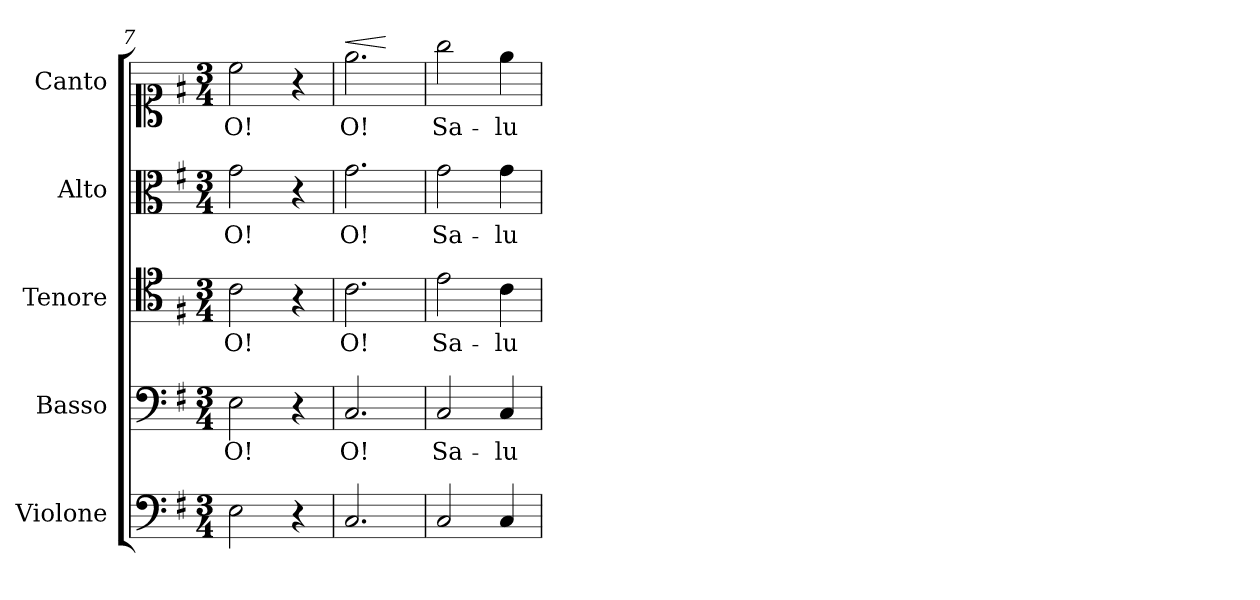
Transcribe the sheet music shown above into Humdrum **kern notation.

**kern	**kern	**text	**kern	**text	**kern	**text	**kern	**text	**dynam
*part5	*part4	*part4	*part3	*part3	*part2	*part2	*part1	*part1	*part1
*staff5	*staff4	*staff4	*staff3	*staff3	*staff2	*staff2	*staff1	*staff1	*staff1
*I"Violone	*I"Basso	*	*I"Tenore	*	*I"Alto	*	*I"Canto	*	*
*I'Vlne	*I'B	*	*I'T	*	*I'A	*	*I'C	*	*
*clefF4	*clefF4	*	*clefC4	*	*clefC3	*	*clefC1	*	*
*k[f#]	*k[f#]	*	*k[f#]	*	*k[f#]	*	*k[f#]	*	*
*G:	*G:	*	*G:	*	*G:	*	*G:	*	*
*M3/4	*M3/4	*	*M3/4	*	*M3/4	*	*M3/4	*	*
=7	=7	=7	=7	=7	=7	=7	=7	=7	=7
2E\	2E\	O!	2c\	O!	2g\	O!	2cc\	O!	.
4r	4r	.	4r	.	4r	.	4r	.	.
=8	=8	=8	=8	=8	=8	=8	=8	=8	=8
!	!	!	!	!	!	!	!	!	!LO:HP:a
2.C/	2.C/	O!	2.c\	O!	2.g\	O!	2.ee\	O!	<
.	.	.	.	.	.	.	.	.	[
=9	=9	=9	=9	=9	=9	=9	=9	=9	=9
2C/	2C/	Sa-	2e\	Sa-	2g\	Sa-	2gg\	Sa-	.
4C/	4C/	-lu-	4c\	-lu-	4g\	-lu-	4ee\	-lu-	.
=	=	=	=	=	=	=	=	=	=
*-	*-	*-	*-	*-	*-	*-	*-	*-	*-
